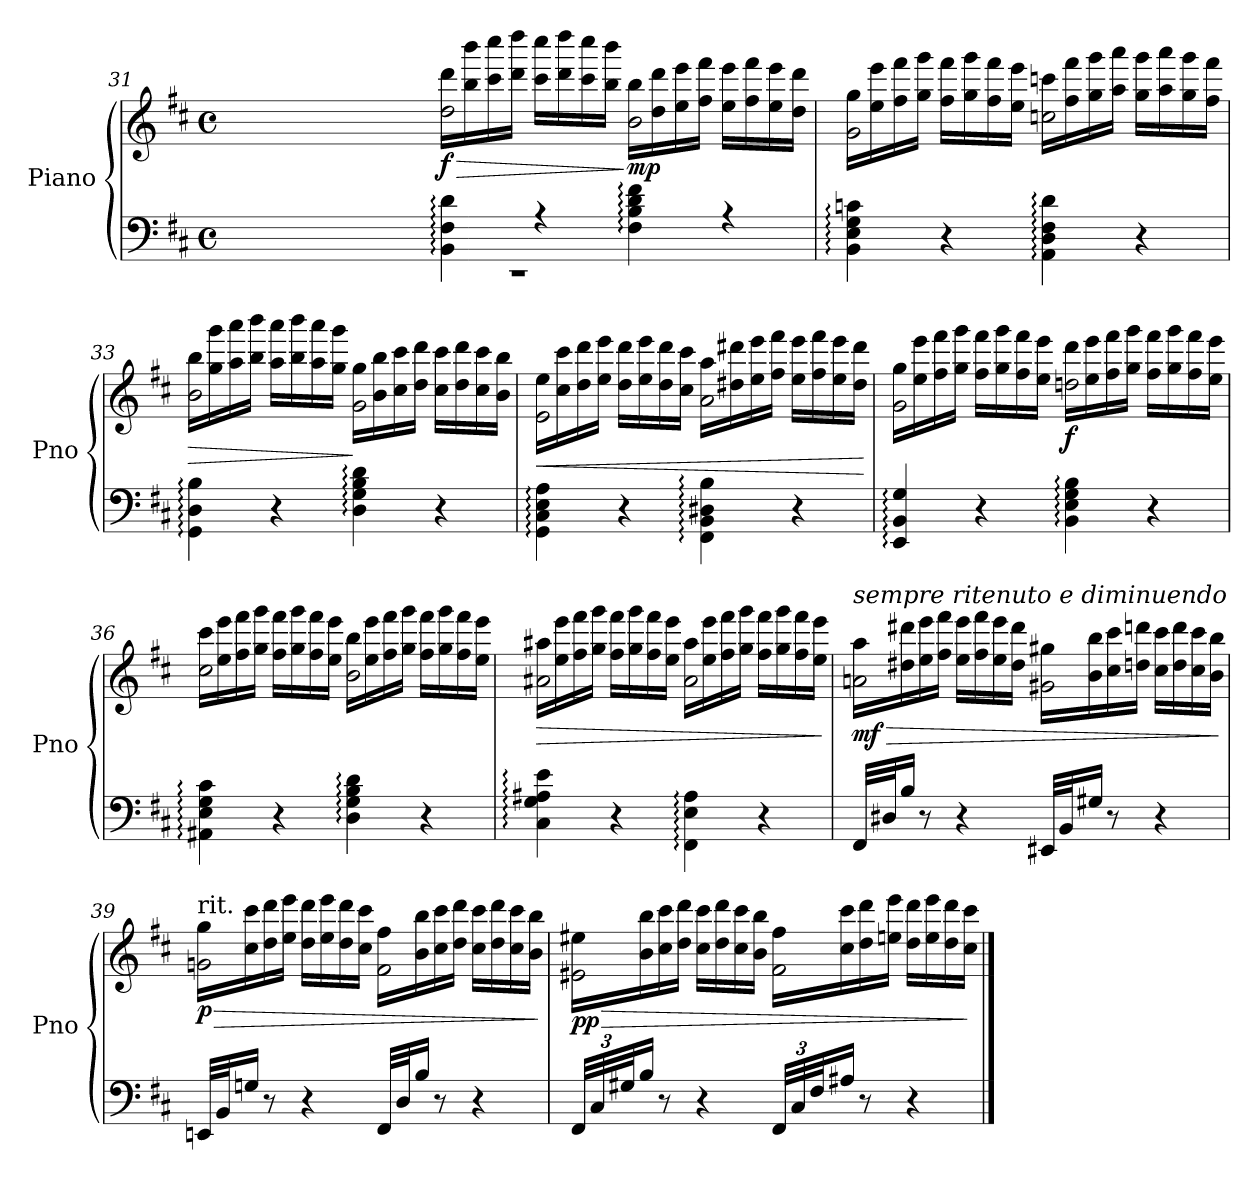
**kern	**kern	**dynam
*part1	*part1	*part1
*staff2	*staff1	*staff1/2
*I"Piano	*	*
*I'Pno	*	*
!!LO:LB:g=z
*clefF4	*clefG2	*
*k[f#c#]	*k[f#c#]	*
*D:	*D:	*
*M4/4	*M4/4	*
*met(c)	*met(c)	*
=31	=31	=31
*^	*	*
!	!	!LO:N:n=1:head=open	!LO:HP:b
!	!	!	!LO:DY:n=1:b
4BB\: 4F#\: 4d\:	1r	16dd\ 16ddd\LL	> f
.	.	16bb\ 16bbb\	.
.	.	16ccc#\ 16cccc#\	.
.	.	16ddd\ 16dddd\JJ	.
4r	.	16ccc#\ 16cccc#\LL	.
.	.	16ddd\ 16dddd\	.
.	.	16ccc#\ 16cccc#\	.
.	.	16bb\ 16bbb\JJ	.
!	!	!LO:N:n=1:head=open	!LO:DY:n=2:b
4F#\: 4B\: 4d\: 4f#\:	.	16b\ 16bb\LL	] mp
.	.	16dd\ 16ddd\	.
.	.	16ee\ 16eee\	.
.	.	16ff#\ 16fff#\JJ	.
4r	.	16ee\ 16eee\LL	.
.	.	16ff#\ 16fff#\	.
.	.	16ee\ 16eee\	.
.	.	16dd\ 16ddd\JJ	.
*v	*v	*	*
=32	=32	=32
!	!LO:N:n=1:head=open	!
4BB\: 4E\: 4G\: 4cn\:	16g\ 16gg\LL	.
.	16ee\ 16eee\	.
.	16ff#\ 16fff#\	.
.	16gg\ 16ggg\JJ	.
4r	16ff#\ 16fff#\LL	.
.	16gg\ 16ggg\	.
.	16ff#\ 16fff#\	.
.	16ee\ 16eee\JJ	.
!	!LO:N:n=1:head=open	!
4AA\: 4D\: 4F#\: 4d\:	16ccn\ 16cccn\LL	.
.	16ff#\ 16fff#\	.
.	16gg\ 16ggg\	.
.	16aa\ 16aaa\JJ	.
4r	16gg\ 16ggg\LL	.
.	16aa\ 16aaa\	.
.	16gg\ 16ggg\	.
.	16ff#\ 16fff#\JJ	.
!!LO:LB:g=z
=33	=33	=33
!	!LO:N:n=1:head=open	!LO:HP:b
4GG\: 4D\: 4B\:	16b\ 16bb\LL	>
.	16gg\ 16ggg\	.
.	16aa\ 16aaa\	.
.	16bb\ 16bbb\JJ	.
4r	16aa\ 16aaa\LL	.
.	16bb\ 16bbb\	.
.	16aa\ 16aaa\	.
.	16gg\ 16ggg\JJ	.
!	!LO:N:n=1:head=open	!
4D\: 4G\: 4B\: 4d\:	16g\ 16gg\LL	]
.	16b\ 16bb\	.
.	16cc#\ 16ccc#\	.
.	16dd\ 16ddd\JJ	.
4r	16cc#\ 16ccc#\LL	.
.	16dd\ 16ddd\	.
.	16cc#\ 16ccc#\	.
.	16b\ 16bb\JJ	.
=34	=34	=34
!	!LO:N:n=1:head=open	!LO:HP:b
4GG\: 4C#\: 4E\: 4A\:	16e\ 16ee\LL	<
.	16cc#\ 16ccc#\	.
.	16dd\ 16ddd\	.
.	16ee\ 16eee\JJ	.
4r	16dd\ 16ddd\LL	.
.	16ee\ 16eee\	.
.	16dd\ 16ddd\	.
.	16cc#\ 16ccc#\JJ	.
!	!LO:N:n=1:head=open	!
4FF#\: 4BB\: 4D#X\: 4B\:	16a\ 16aa\LL	.
.	16dd#X\ 16ddd#X\	.
.	16ee\ 16eee\	.
.	16ff#\ 16fff#\JJ	.
4r	16ee\ 16eee\LL	.
.	16ff#\ 16fff#\	.
.	16ee\ 16eee\	.
.	16dd#\ 16ddd#\JJ	.
.	.	[
!!LO:LB:g=z
=35	=35	=35
!	!LO:N:n=1:head=open	!
4EE/: 4BB/: 4G/:	16g\ 16gg\LL	.
.	16ee\ 16eee\	.
.	16ff#\ 16fff#\	.
.	16gg\ 16ggg\JJ	.
4r	16ff#\ 16fff#\LL	.
.	16gg\ 16ggg\	.
.	16ff#\ 16fff#\	.
.	16ee\ 16eee\JJ	.
!	!LO:N:n=1:head=open	!LO:DY:b
4BB\: 4E\: 4G\: 4B\:	16ddn\ 16ddd\LL	f
.	16ee\ 16eee\	.
.	16ff#\ 16fff#\	.
.	16gg\ 16ggg\JJ	.
4r	16ff#\ 16fff#\LL	.
.	16gg\ 16ggg\	.
.	16ff#\ 16fff#\	.
.	16ee\ 16eee\JJ	.
=36	=36	=36
!	!LO:N:n=1:head=open	!
4AA#X\: 4E\: 4G\: 4c#\:	16cc#\ 16ccc#\LL	.
.	16ee\ 16eee\	.
.	16ff#\ 16fff#\	.
.	16gg\ 16ggg\JJ	.
4r	16ff#\ 16fff#\LL	.
.	16gg\ 16ggg\	.
.	16ff#\ 16fff#\	.
.	16ee\ 16eee\JJ	.
!	!LO:N:n=1:head=open	!
4D\: 4G\: 4B\: 4d\:	16b\ 16bb\LL	.
.	16ee\ 16eee\	.
.	16ff#\ 16fff#\	.
.	16gg\ 16ggg\JJ	.
4r	16ff#\ 16fff#\LL	.
.	16gg\ 16ggg\	.
.	16ff#\ 16fff#\	.
.	16ee\ 16eee\JJ	.
!!LO:LB:g=z
=37	=37	=37
!	!LO:N:n=1:head=open	!LO:HP:b
4C#\: 4G\: 4A#X\: 4e\:	16a#X\ 16aa#X\LL	>
.	16ee\ 16eee\	.
.	16ff#\ 16fff#\	.
.	16gg\ 16ggg\JJ	.
4r	16ff#\ 16fff#\LL	.
.	16gg\ 16ggg\	.
.	16ff#\ 16fff#\	.
.	16ee\ 16eee\JJ	.
!	!LO:N:n=1:head=open	!
4FF#\: 4E\: 4A#\:	16a#\ 16aa#\LL	.
.	16ee\ 16eee\	.
.	16ff#\ 16fff#\	.
.	16gg\ 16ggg\JJ	.
4r	16ff#\ 16fff#\LL	.
.	16gg\ 16ggg\	.
.	16ff#\ 16fff#\	.
.	16ee\ 16eee\JJ	.
.	.	]
=38	=38	=38
!	!LO:TX:a:i:t=sempre ritenuto e diminuendo	!
!	!LO:N:n=1:head=open	!LO:HP:b
!	!	!LO:DY:n=1:b
32FF#/LLL	16an\ 16aa\LL	> mf
32D#X/J	.	.
16B/JJ	16dd#X\ 16ddd#X\	.
8r	16ee\ 16eee\	.
.	16ff#\ 16fff#\JJ	.
4r	16ee\ 16eee\LL	.
.	16ff#\ 16fff#\	.
.	16ee\ 16eee\	.
.	16dd#\ 16ddd#\JJ	.
!	!LO:N:n=1:head=open	!
32EE#X/LLL	16g#X\ 16gg#X\LL	.
32BB/J	.	.
16G#X/JJ	16b\ 16bb\	.
8r	16cc#\ 16ccc#\	.
.	16ddn\ 16dddn\JJ	.
4r	16cc#\ 16ccc#\LL	.
.	16dd\ 16ddd\	.
.	16cc#\ 16ccc#\	.
.	16b\ 16bb\JJ	.
.	.	]
!!LO:PB:g=z
=39	=39	=39
!	!LO:TX:a:t=rit.	!
!	!LO:N:n=1:head=open	!LO:HP:b
!	!	!LO:DY:n=1:b
32EEn/LLL	16gn\ 16gg\LL	> p
32BB/J	.	.
16Gn/JJ	16cc#\ 16ccc#\	.
8r	16dd\ 16ddd\	.
.	16ee\ 16eee\JJ	.
4r	16dd\ 16ddd\LL	.
.	16ee\ 16eee\	.
.	16dd\ 16ddd\	.
.	16cc#\ 16ccc#\JJ	.
!	!LO:N:n=1:head=open	!
32FF#/LLL	16f#\ 16ff#\LL	.
32D/J	.	.
16B/JJ	16b\ 16bb\	.
8r	16cc#\ 16ccc#\	.
.	16dd\ 16ddd\JJ	.
4r	16cc#\ 16ccc#\LL	.
.	16dd\ 16ddd\	.
.	16cc#\ 16ccc#\	.
.	16b\ 16bb\JJ	.
.	.	]
=40	=40	=40
*Xbrackettup	*	*
!	!LO:N:n=1:head=open	!LO:HP:b
!	!	!LO:DY:n=1:b
48FF#/LLL	16e#X\ 16ee#X\LL	> pp
48C#/	.	.
48G#X/J	.	.
16B/JJ	16b\ 16bb\	.
8r	16cc#\ 16ccc#\	.
.	16dd\ 16ddd\JJ	.
4r	16cc#\ 16ccc#\LL	.
.	16dd\ 16ddd\	.
.	16cc#\ 16ccc#\	.
.	16b\ 16bb\JJ	.
!	!LO:N:n=1:head=open	!
48FF#/LLL	16f#\ 16ff#\LL	.
48C#/	.	.
48F#/J	.	.
16A#X/JJ	16cc#\ 16ccc#\	.
8r	16dd\ 16ddd\	.
.	16een\ 16eee\JJ	.
4r	16dd\ 16ddd\LL	.
.	16ee\ 16eee\	.
.	16dd\ 16ddd\	.
.	16cc#\ 16ccc#\JJ	.
.	.	]
==	==	==
*-	*-	*-
